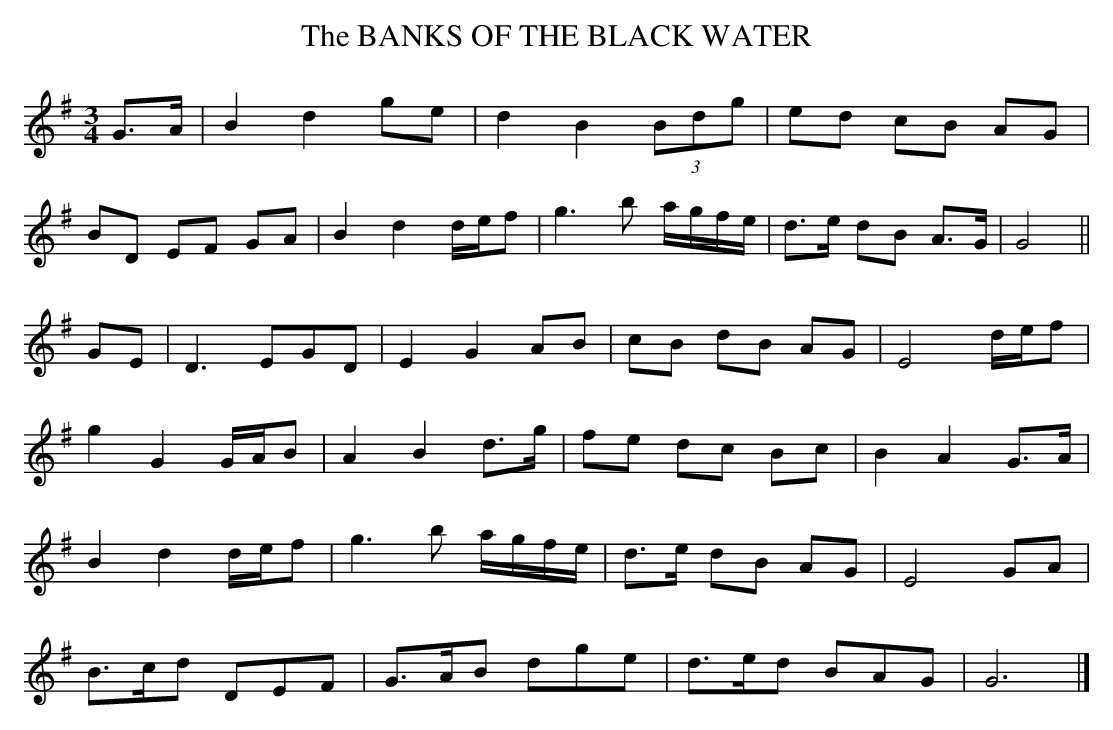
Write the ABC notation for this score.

X:1
T:BANKS OF THE BLACK WATER, The
Y:"moderate"
M:3/4
L:1/8
K:G
G>A|B2 d2 ge|d2 B2 (3Bdg|ed cB AG|
BD EF GA|B2 d2 d/e/f|g3b a/g/f/e/|\
d>e dB A>G|G4||
GE|D3 EGD|E2 G2 AB|cB dB AG|E4 d/e/f|
g2 G2 G/A/B|A2 B2 d>g|fe dc Bc|B2 A2 G>A|
B2 d2 d/e/f|g3b a/g/f/e/|d>e dB AG|E4 GA|
B>cd DEF|G>AB dge|d>ed BAG|G6|]
